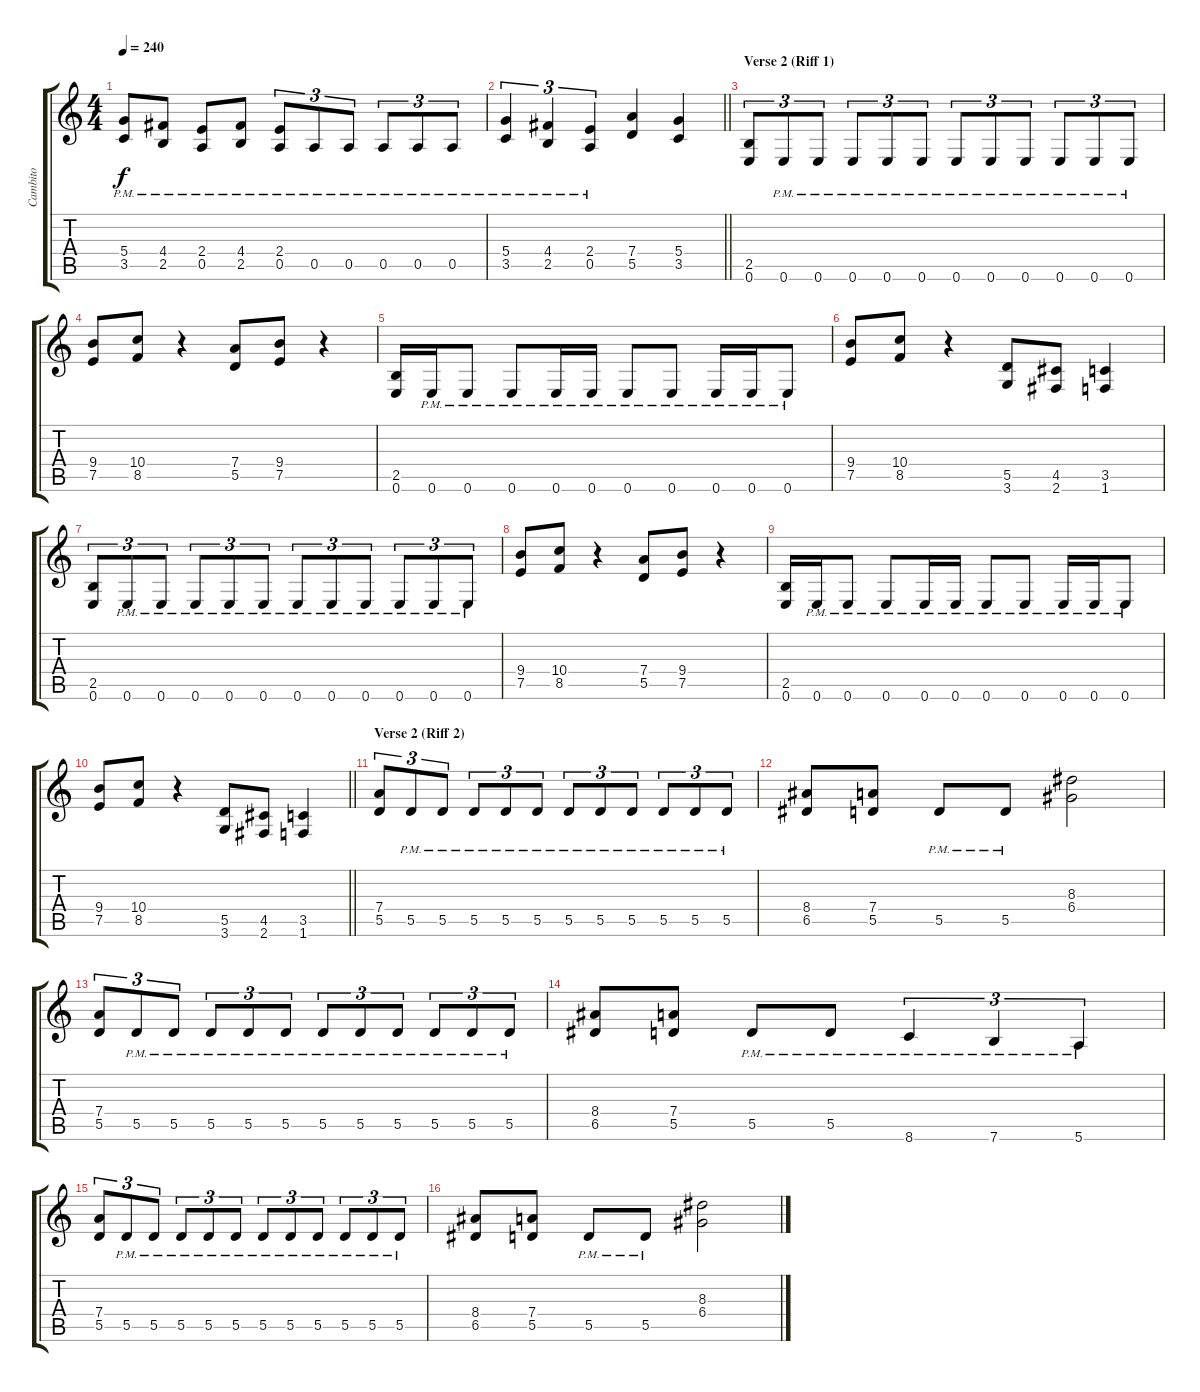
\track ("Cambito" "Cambito") {instrument distortionguitar}
\staff {score tabs}
\tuning (E4 B3 G3 D3 A2 E2) {hide}
\ts (4 4)
\tempo 240
\clef g2
\ks c
(5.4{pm} 3.5{pm}).8{dy f} (4.4{pm} 2.5{pm}).8 (2.4{pm} 0.5{pm}).8 (4.4{pm} 2.5{pm}).8 (2.4{pm} 0.5{pm}).8{tu (3 2)} 0.5{pm}.8{tu (3 2)} 0.5{pm}.8{tu (3 2)} 0.5{pm}.8{tu (3 2)} 0.5{pm}.8{tu (3 2)} 0.5{pm}.8{tu (3 2)} |
\barLineRight lightlight
(5.4{pm} 3.5{pm}).4{tu (3 2)} (4.4{pm} 2.5{pm}).4{tu (3 2)} (2.4{pm} 0.5{pm}).4{tu (3 2)} (7.4 5.5).4 (5.4 3.5).4 |
\section ("" "Verse 2 (Riff 1)")
(2.5 0.6).8{tu (3 2)} 0.6{pm}.8{tu (3 2)} 0.6{pm}.8{tu (3 2)} 0.6{pm}.8{tu (3 2)} 0.6{pm}.8{tu (3 2)} 0.6{pm}.8{tu (3 2)} 0.6{pm}.8{tu (3 2)} 0.6{pm}.8{tu (3 2)} 0.6{pm}.8{tu (3 2)} 0.6{pm}.8{tu (3 2)} 0.6{pm}.8{tu (3 2)} 0.6{pm}.8{tu (3 2)} |
(9.4 7.5).8 (10.4 8.5).8 r.4 (7.4 5.5).8 (9.4 7.5).8 r.4 |
(2.5 0.6).16 0.6{pm}.16 0.6{pm}.8 0.6{pm}.8 0.6{pm}.16 0.6{pm}.16 0.6{pm}.8 0.6{pm}.8 0.6{pm}.16 0.6{pm}.16 0.6{pm}.8 |
(9.4 7.5).8 (10.4 8.5).8 r.4 (5.5 3.6).8 (4.5 2.6).8 (3.5 1.6).4 |
(2.5 0.6).8{tu (3 2)} 0.6{pm}.8{tu (3 2)} 0.6{pm}.8{tu (3 2)} 0.6{pm}.8{tu (3 2)} 0.6{pm}.8{tu (3 2)} 0.6{pm}.8{tu (3 2)} 0.6{pm}.8{tu (3 2)} 0.6{pm}.8{tu (3 2)} 0.6{pm}.8{tu (3 2)} 0.6{pm}.8{tu (3 2)} 0.6{pm}.8{tu (3 2)} 0.6{pm}.8{tu (3 2)} |
(9.4 7.5).8 (10.4 8.5).8 r.4 (7.4 5.5).8 (9.4 7.5).8 r.4 |
(2.5 0.6).16 0.6{pm}.16 0.6{pm}.8 0.6{pm}.8 0.6{pm}.16 0.6{pm}.16 0.6{pm}.8 0.6{pm}.8 0.6{pm}.16 0.6{pm}.16 0.6{pm}.8 |
\barLineRight lightlight
(9.4 7.5).8 (10.4 8.5).8 r.4 (5.5 3.6).8 (4.5 2.6).8 (3.5 1.6).4 |
\section ("" "Verse 2 (Riff 2)")
(7.4 5.5).8{tu (3 2)} 5.5{pm}.8{tu (3 2)} 5.5{pm}.8{tu (3 2)} 5.5{pm}.8{tu (3 2)} 5.5{pm}.8{tu (3 2)} 5.5{pm}.8{tu (3 2)} 5.5{pm}.8{tu (3 2)} 5.5{pm}.8{tu (3 2)} 5.5{pm}.8{tu (3 2)} 5.5{pm}.8{tu (3 2)} 5.5{pm}.8{tu (3 2)} 5.5{pm}.8{tu (3 2)} |
(8.4 6.5).8 (7.4 5.5).8 5.5{pm}.8 5.5{pm}.8 (8.3 6.4).2 |
(7.4 5.5).8{tu (3 2)} 5.5{pm}.8{tu (3 2)} 5.5{pm}.8{tu (3 2)} 5.5{pm}.8{tu (3 2)} 5.5{pm}.8{tu (3 2)} 5.5{pm}.8{tu (3 2)} 5.5{pm}.8{tu (3 2)} 5.5{pm}.8{tu (3 2)} 5.5{pm}.8{tu (3 2)} 5.5{pm}.8{tu (3 2)} 5.5{pm}.8{tu (3 2)} 5.5{pm}.8{tu (3 2)} |
(8.4 6.5).8 (7.4 5.5).8 5.5{pm}.8 5.5{pm}.8 8.6{pm}.4{tu (3 2)} 7.6{pm}.4{tu (3 2)} 5.6{pm}.4{tu (3 2)} |
(7.4 5.5).8{tu (3 2)} 5.5{pm}.8{tu (3 2)} 5.5{pm}.8{tu (3 2)} 5.5{pm}.8{tu (3 2)} 5.5{pm}.8{tu (3 2)} 5.5{pm}.8{tu (3 2)} 5.5{pm}.8{tu (3 2)} 5.5{pm}.8{tu (3 2)} 5.5{pm}.8{tu (3 2)} 5.5{pm}.8{tu (3 2)} 5.5{pm}.8{tu (3 2)} 5.5{pm}.8{tu (3 2)} |
(8.4 6.5).8 (7.4 5.5).8 5.5{pm}.8 5.5{pm}.8 (8.3 6.4).2
